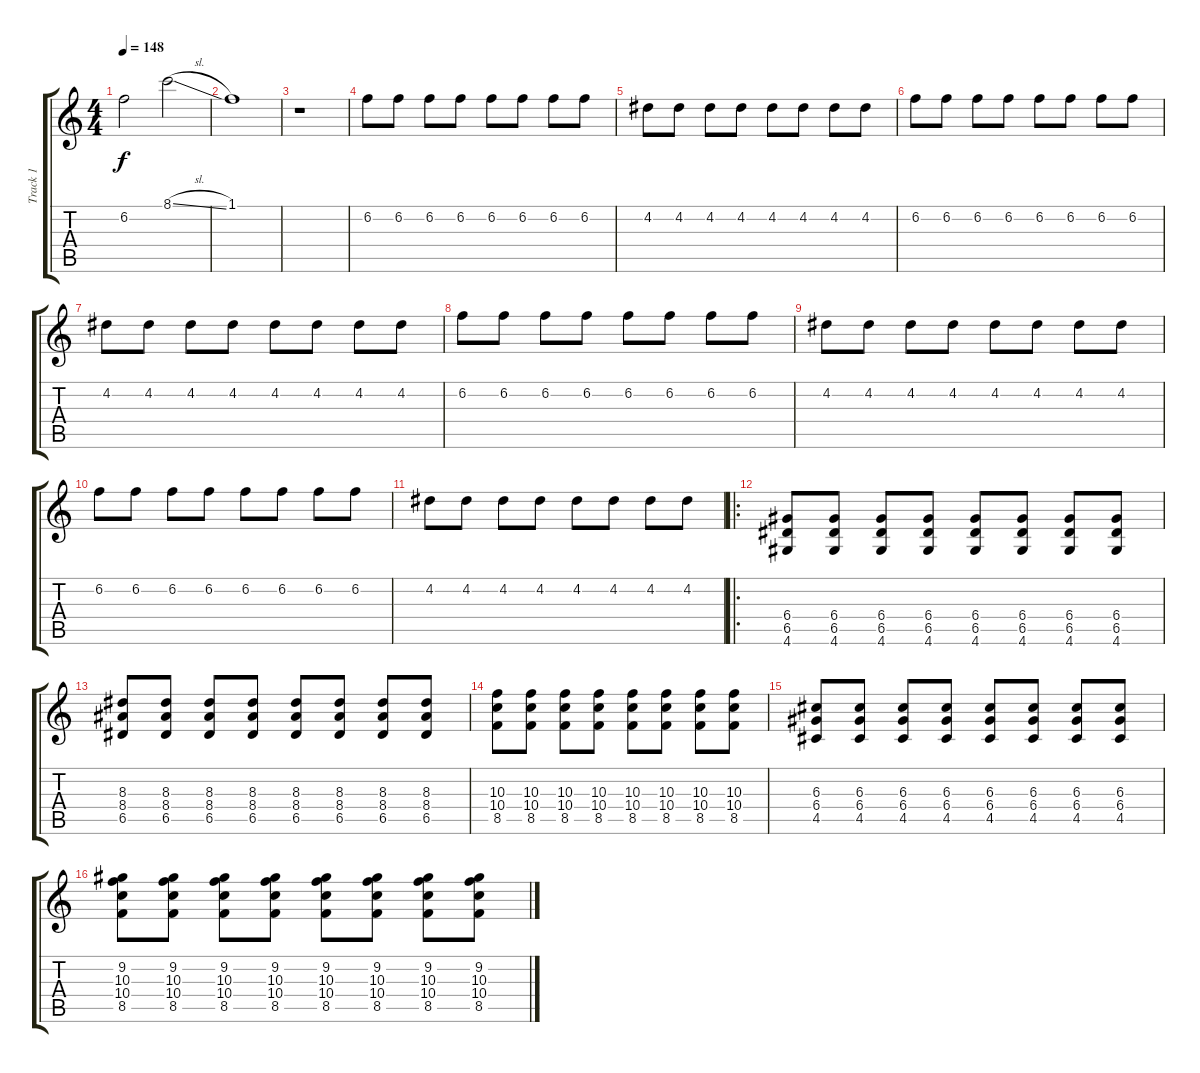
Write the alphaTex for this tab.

\track ("Track 1" "Track 1") {instrument acousticguitarsteel}
\staff {score tabs}
\tuning (E4 B3 G3 D3 A2 E2) {hide}
\ts (4 4)
\tempo 148
\clef g2
\ks c
6.2{t}.2{dy f} 8.1{sl}.2 |
1.1.1 |
r.1 |
6.2.8 6.2.8 6.2.8 6.2.8 6.2.8 6.2.8 6.2.8 6.2.8 |
4.2.8 4.2.8 4.2.8 4.2.8 4.2.8 4.2.8 4.2.8 4.2.8 |
6.2.8 6.2.8 6.2.8 6.2.8 6.2.8 6.2.8 6.2.8 6.2.8 |
4.2.8 4.2.8 4.2.8 4.2.8 4.2.8 4.2.8 4.2.8 4.2.8 |
6.2.8 6.2.8 6.2.8 6.2.8 6.2.8 6.2.8 6.2.8 6.2.8 |
4.2.8 4.2.8 4.2.8 4.2.8 4.2.8 4.2.8 4.2.8 4.2.8 |
6.2.8 6.2.8 6.2.8 6.2.8 6.2.8 6.2.8 6.2.8 6.2.8 |
4.2.8 4.2.8 4.2.8 4.2.8 4.2.8 4.2.8 4.2.8 4.2.8 |
\ro
(6.4 6.5 4.6).8 (6.4 6.5 4.6).8 (6.4 6.5 4.6).8 (6.4 6.5 4.6).8 (6.4 6.5 4.6).8 (6.4 6.5 4.6).8 (6.4 6.5 4.6).8 (6.4 6.5 4.6).8 |
(8.3 8.4 6.5).8 (8.3 8.4 6.5).8 (8.3 8.4 6.5).8 (8.3 8.4 6.5).8 (8.3 8.4 6.5).8 (8.3 8.4 6.5).8 (8.3 8.4 6.5).8 (8.3 8.4 6.5).8 |
(10.3 10.4 8.5).8 (10.3 10.4 8.5).8 (10.3 10.4 8.5).8 (10.3 10.4 8.5).8 (10.3 10.4 8.5).8 (10.3 10.4 8.5).8 (10.3 10.4 8.5).8 (10.3 10.4 8.5).8 |
(6.3 6.4 4.5).8 (6.3 6.4 4.5).8 (6.3 6.4 4.5).8 (6.3 6.4 4.5).8 (6.3 6.4 4.5).8 (6.3 6.4 4.5).8 (6.3 6.4 4.5).8 (6.3 6.4 4.5).8 |
(9.2 10.3 10.4 8.5).8 (9.2 10.3 10.4 8.5).8 (9.2 10.3 10.4 8.5).8 (9.2 10.3 10.4 8.5).8 (9.2 10.3 10.4 8.5).8 (9.2 10.3 10.4 8.5).8 (9.2 10.3 10.4 8.5).8 (9.2 10.3 10.4 8.5).8
